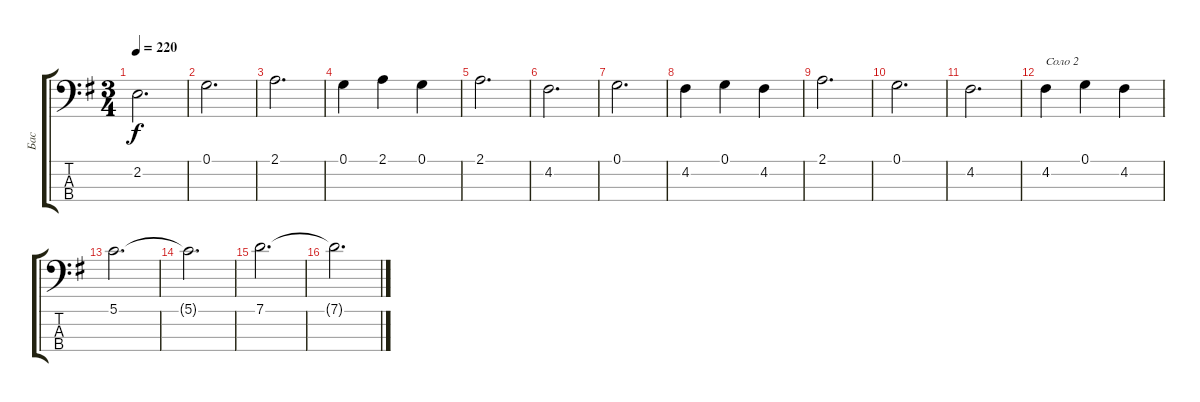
\track ("Бас" "Бас") {instrument electricbassfinger}
\staff {score tabs}
\tuning (G2 D2 A1 E1) {hide}
\ts (3 4)
\tempo 220
\clef f4
\ks eminor
2.2.2{d dy f} |
0.1.2{d} |
2.1.2{d} |
0.1.4 2.1.4 0.1.4 |
2.1.2{d} |
4.2.2{d} |
0.1.2{d} |
4.2.4 0.1.4 4.2.4 |
2.1.2{d} |
0.1.2{d} |
4.2.2{d} |
4.2.4{txt "Соло 2"} 0.1.4 4.2.4 |
5.1.2{d} |
5.1{t}.2{d} |
7.1.2{d} |
7.1{t}.2{d}
